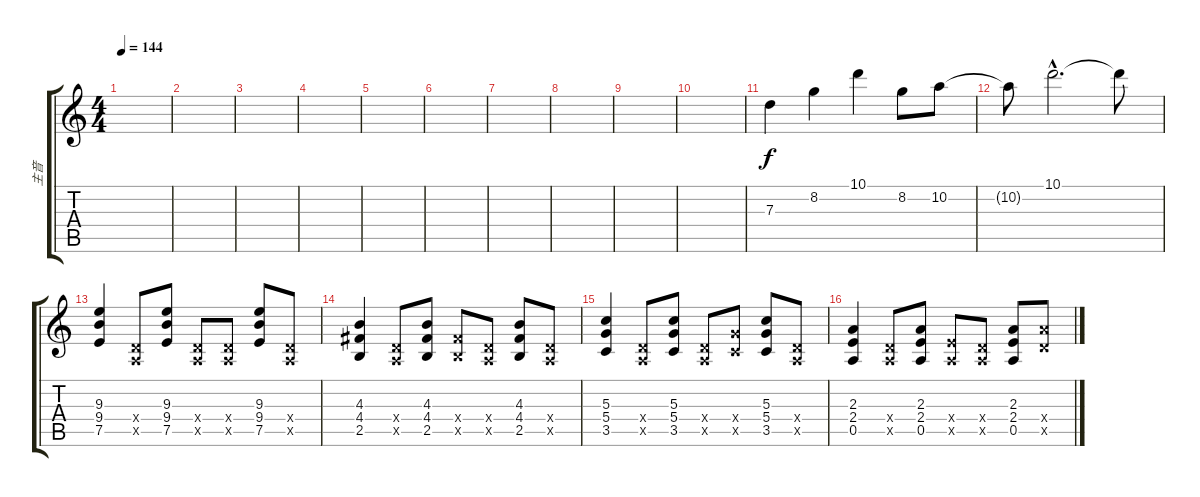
\track ("主音" "主音") {instrument distortionguitar}
\staff {score tabs}
\tuning (E4 B3 G3 D3 A2 E2) {hide}
\ts (4 4)
\tempo 144
\clef g2
\ks c
|
|
|
|
|
|
|
|
|
|
7.3.4 8.2.4 10.1.4 8.2.8 10.2.8 |
10.2{t}.8 10.1{hac}.2{d} 10.1{t}.8 |
(9.3 9.4 7.5).4 (0.4{x} 0.5{x}).8 (9.3 9.4 7.5).8 (0.4{x} 0.5{x}).8 (0.4{x} 0.5{x}).8 (9.3 9.4 7.5).8 (0.4{x} 0.5{x}).8 |
(4.3 4.4 2.5).4 (0.4{x} 0.5{x}).8 (4.3 4.4 2.5).8 (4.4{x} 2.5{x}).8 (0.4{x} 0.5{x}).8 (4.3 4.4 2.5).8 (0.4{x} 0.5{x}).8 |
(5.3 5.4 3.5).4 (0.4{x} 0.5{x}).8 (5.3 5.4 3.5).8 (0.4{x} 0.5{x}).8 (5.4{x} 3.5{x}).8 (5.3 5.4 3.5).8 (0.4{x} 0.5{x}).8 |
(2.3 2.4 0.5).4 (0.4{x} 0.5{x}).8 (2.3 2.4 0.5).8 (2.4{x} 0.5{x}).8 (0.4{x} 0.5{x}).8 (2.3 2.4 0.5).8 (7.4{x} 5.5{x}).8
